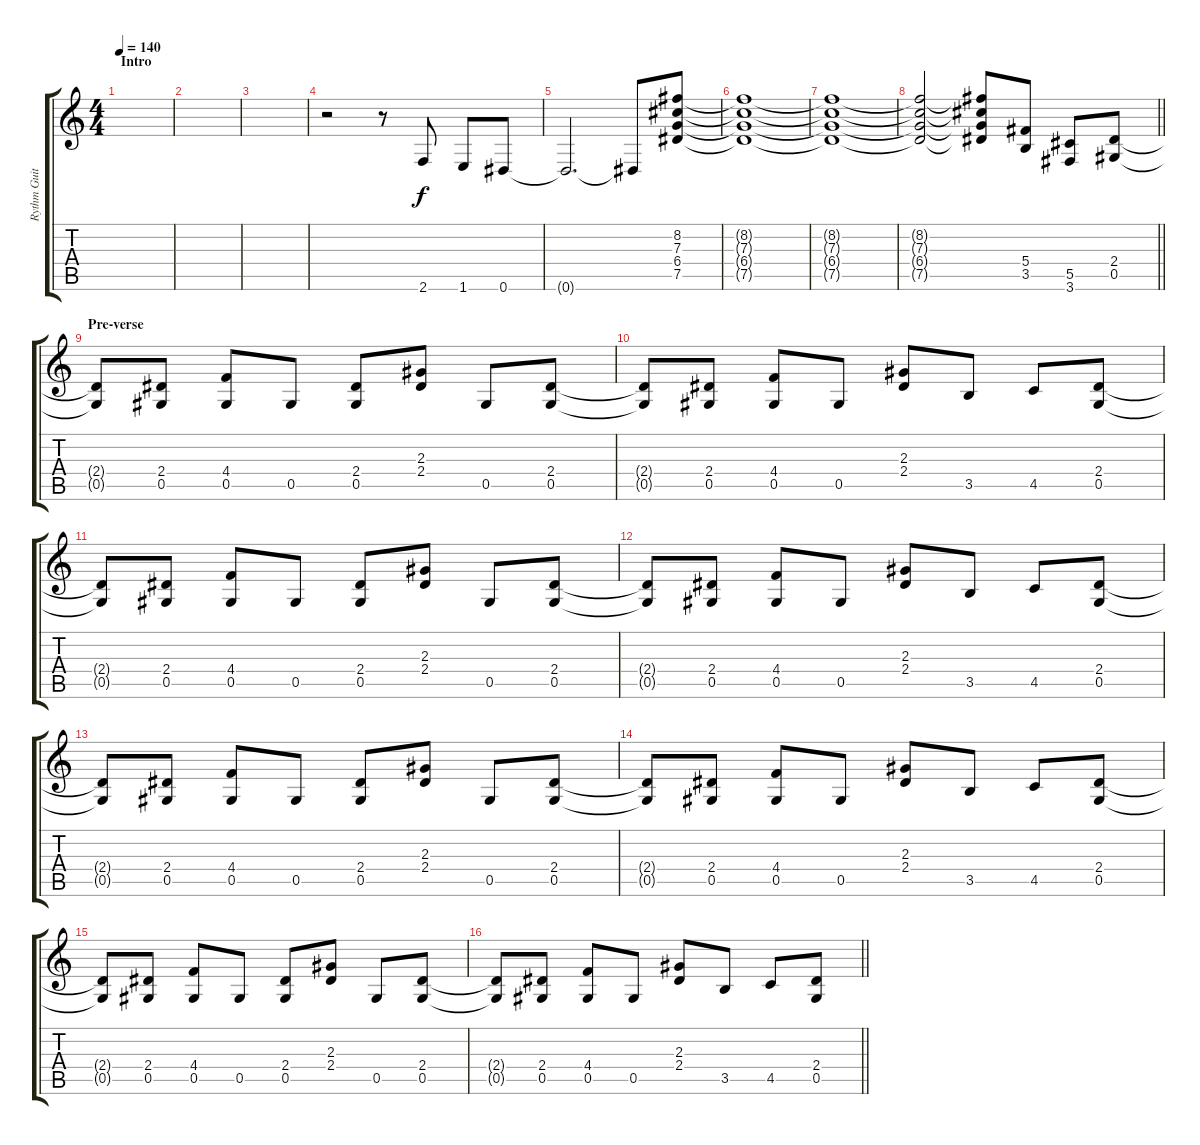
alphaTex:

\track ("Rythm Guitar" "Rythm Guit") {instrument distortionguitar}
\staff {score tabs}
\tuning (Eb4 Bb3 Gb3 Db3 Ab2 Eb2) {hide}
\ts (4 4)
\section ("" "Intro")
\tempo 140
\clef g2
\ks c
|
|
|
r.2 r.8 2.6.8 1.6.8 0.6.8 |
0.6{t}.2{d} 0.6{t}.8 (8.2 7.3 6.4 7.5).8 |
(8.2{t} 7.3{t} 6.4{t} 7.5{t}).1{txt ""} |
(8.2{t} 7.3{t} 6.4{t} 7.5{t}).1 |
\barLineRight lightlight
(8.2{t} 7.3{t} 6.4{t} 7.5{t}).2 (8.2{t} 7.3{t} 6.4{t} 7.5{t}).8 (5.4 3.5).8 (5.5 3.6).8 (2.4 0.5).8 |
\section ("" "Pre-verse")
(2.4{t} 0.5{t}).8 (2.4 0.5).8 (4.4 0.5).8 0.5.8 (2.4 0.5).8 (2.3 2.4).8 0.5.8 (2.4 0.5).8 |
(2.4{t} 0.5{t}).8 (2.4 0.5).8 (4.4 0.5).8 0.5.8 (2.3 2.4).8 3.5.8 4.5.8 (2.4 0.5).8 |
(2.4{t} 0.5{t}).8 (2.4 0.5).8 (4.4 0.5).8 0.5.8 (2.4 0.5).8 (2.3 2.4).8 0.5.8 (2.4 0.5).8 |
(2.4{t} 0.5{t}).8 (2.4 0.5).8 (4.4 0.5).8 0.5.8 (2.3 2.4).8 3.5.8 4.5.8 (2.4 0.5).8 |
(2.4{t} 0.5{t}).8 (2.4 0.5).8 (4.4 0.5).8 0.5.8 (2.4 0.5).8 (2.3 2.4).8 0.5.8 (2.4 0.5).8 |
(2.4{t} 0.5{t}).8 (2.4 0.5).8 (4.4 0.5).8 0.5.8 (2.3 2.4).8 3.5.8 4.5.8 (2.4 0.5).8 |
(2.4{t} 0.5{t}).8 (2.4 0.5).8 (4.4 0.5).8 0.5.8 (2.4 0.5).8 (2.3 2.4).8 0.5.8 (2.4 0.5).8 |
\barLineRight lightlight
(2.4{t} 0.5{t}).8 (2.4 0.5).8 (4.4 0.5).8 0.5.8 (2.3 2.4).8 3.5.8 4.5.8 (2.4 0.5).8
